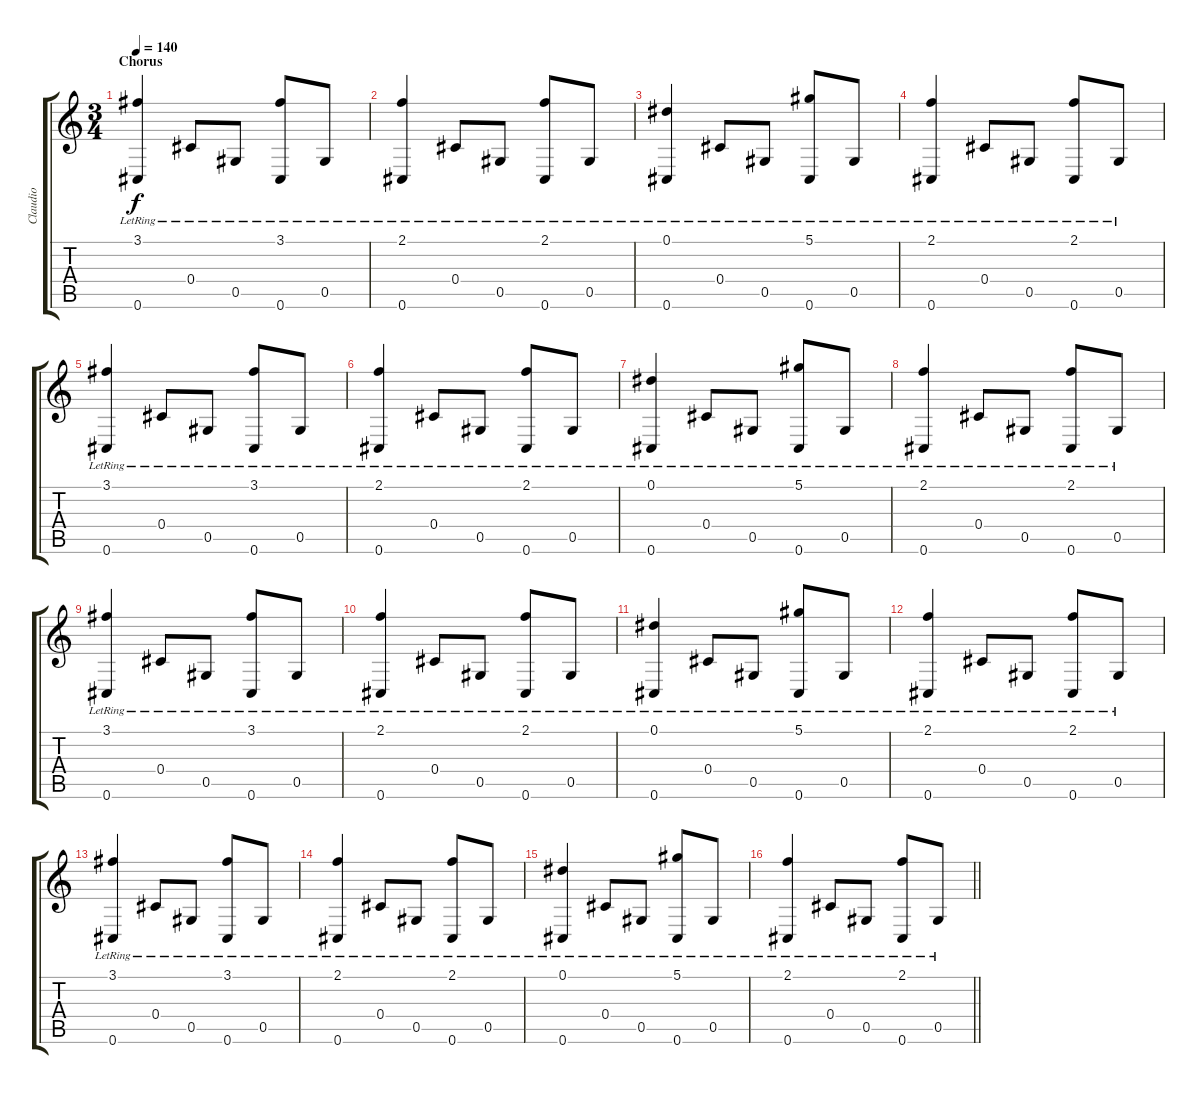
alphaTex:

\track ("Claudio" "Claudio") {instrument acousticguitarnylon}
\staff {score tabs}
\tuning (Eb4 Bb3 Gb3 Db3 Ab2 Db2) {hide}
\ts (3 4)
\section ("" "Chorus")
\tempo 140
\clef g2
\ks c
(3.1{lr} 0.6{lr}).4{dy f} 0.4{lr}.8 0.5{lr}.8 (3.1{lr} 0.6{lr}).8 0.5{lr}.8 |
(2.1{lr} 0.6{lr}).4 0.4{lr}.8 0.5{lr}.8 (2.1{lr} 0.6{lr}).8 0.5{lr}.8 |
(0.1{lr} 0.6{lr}).4 0.4{lr}.8 0.5{lr}.8 (5.1{lr} 0.6{lr}).8 0.5{lr}.8 |
(2.1{lr} 0.6{lr}).4 0.4{lr}.8 0.5{lr}.8 (2.1{lr} 0.6{lr}).8 0.5{lr}.8 |
(3.1{lr} 0.6{lr}).4 0.4{lr}.8 0.5{lr}.8 (3.1{lr} 0.6{lr}).8 0.5{lr}.8 |
(2.1{lr} 0.6{lr}).4 0.4{lr}.8 0.5{lr}.8 (2.1{lr} 0.6{lr}).8 0.5{lr}.8 |
(0.1{lr} 0.6{lr}).4 0.4{lr}.8 0.5{lr}.8 (5.1{lr} 0.6{lr}).8 0.5{lr}.8 |
(2.1{lr} 0.6{lr}).4 0.4{lr}.8 0.5{lr}.8 (2.1{lr} 0.6{lr}).8 0.5{lr}.8 |
(3.1{lr} 0.6{lr}).4 0.4{lr}.8 0.5{lr}.8 (3.1{lr} 0.6{lr}).8 0.5{lr}.8 |
(2.1{lr} 0.6{lr}).4 0.4{lr}.8 0.5{lr}.8 (2.1{lr} 0.6{lr}).8 0.5{lr}.8 |
(0.1{lr} 0.6{lr}).4 0.4{lr}.8 0.5{lr}.8 (5.1{lr} 0.6{lr}).8 0.5{lr}.8 |
(2.1{lr} 0.6{lr}).4 0.4{lr}.8 0.5{lr}.8 (2.1{lr} 0.6{lr}).8 0.5{lr}.8 |
(3.1{lr} 0.6{lr}).4 0.4{lr}.8 0.5{lr}.8 (3.1{lr} 0.6{lr}).8 0.5{lr}.8 |
(2.1{lr} 0.6{lr}).4 0.4{lr}.8 0.5{lr}.8 (2.1{lr} 0.6{lr}).8 0.5{lr}.8 |
(0.1{lr} 0.6{lr}).4 0.4{lr}.8 0.5{lr}.8 (5.1{lr} 0.6{lr}).8 0.5{lr}.8 |
\barLineRight lightlight
(2.1{lr} 0.6{lr}).4 0.4{lr}.8 0.5{lr}.8 (2.1{lr} 0.6{lr}).8 0.5{lr}.8
